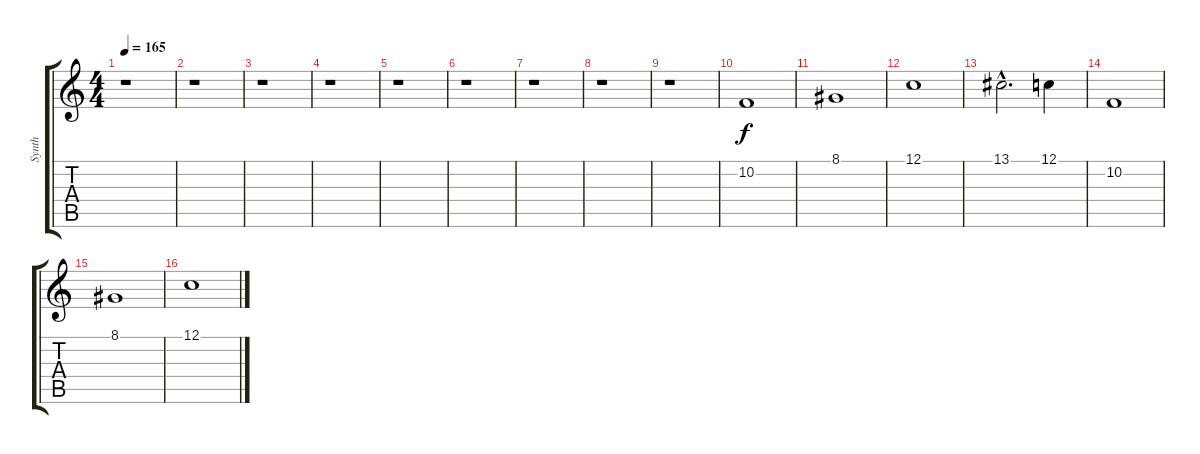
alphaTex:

\track ("Synth" "Synth") {instrument stringensemble1}
\staff {score tabs}
\tuning (C4 G3 Eb3 Bb2 F2 C2) {hide}
\ts (4 4)
\tempo 165
\clef g2
\ks c
r.1{dy f} |
r.1 |
r.1 |
r.1 |
r.1 |
r.1 |
r.1 |
r.1 |
r.1 |
10.2.1{volume 13 balance 8 instrument stringensemble1} |
8.1.1 |
12.1.1 |
13.1{hac}.2{d} 12.1.4 |
10.2.1 |
8.1.1 |
12.1.1
